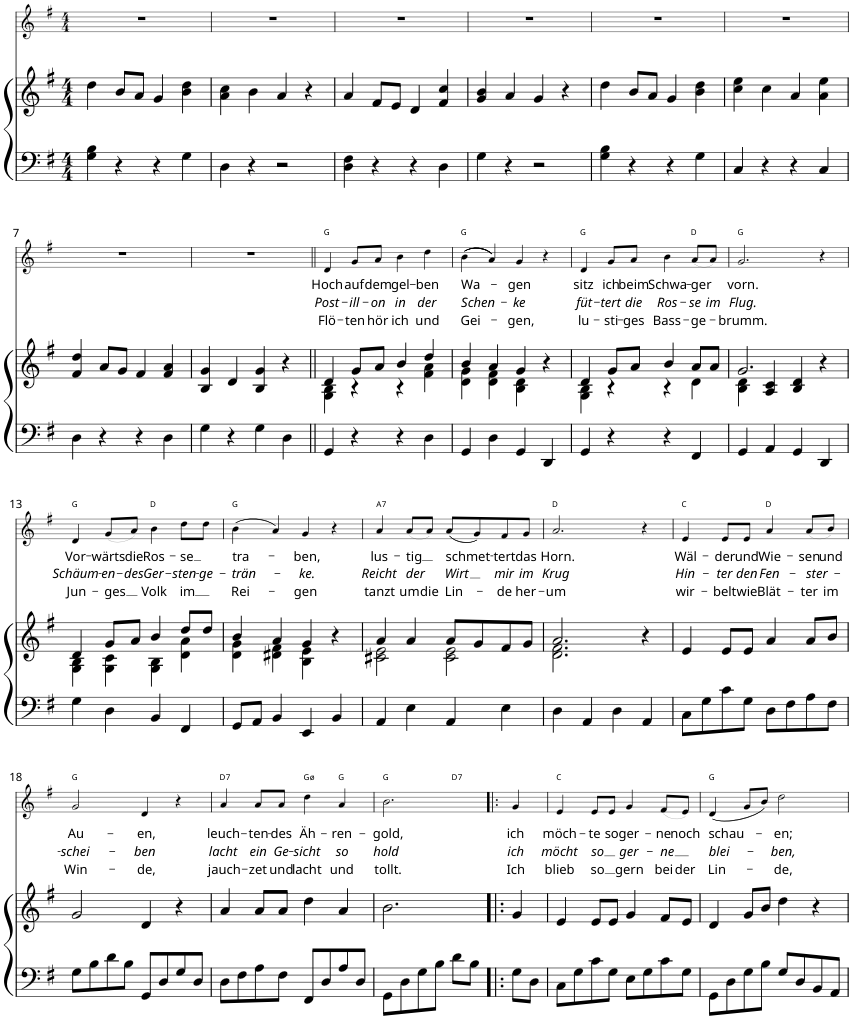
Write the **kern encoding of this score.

**kern	**kern	**kern	**text	**text	**text	**harte
*part2	*part2	*part1	*part1	*part1	*part1	*part1
*staff3	*staff2	*staff1	*staff1	*staff1	*staff1	*
*I"Piano	*	*I"Voice	*	*	*	*
*I'Pno	*	*	*	*	*	*
*	*	*stria5	*	*	*	*
*clefF4	*clefG2	*clefG2	*	*	*	*
*k[f#]	*k[f#]	*k[f#]	*	*	*	*
*G:	*G:	*G:	*	*	*	*
*M4/4	*M4/4	*M4/4	*	*	*	*
=1	=1	=1	=1	=1	=1	=1
4G\ 4B\	4dd\	1r	.	.	.	.
4r	8b/L	.	.	.	.	.
.	8a/J	.	.	.	.	.
4r	4g/	.	.	.	.	.
4G\	4b\ 4dd\	.	.	.	.	.
=2	=2	=2	=2	=2	=2	=2
4D\	4a\ 4cc\	1r	.	.	.	.
4r	4b\	.	.	.	.	.
2r	4a/	.	.	.	.	.
.	4r	.	.	.	.	.
=3	=3	=3	=3	=3	=3	=3
4D\ 4F#\	4a/	1r	.	.	.	.
4r	8f#/L	.	.	.	.	.
.	8e/J	.	.	.	.	.
4r	4d/	.	.	.	.	.
4D\	4f#/ 4cc/	.	.	.	.	.
=4	=4	=4	=4	=4	=4	=4
4G\	4g/ 4b/	1r	.	.	.	.
4r	4a/	.	.	.	.	.
2r	4g/	.	.	.	.	.
.	4r	.	.	.	.	.
=5	=5	=5	=5	=5	=5	=5
4G\ 4B\	4dd\	1r	.	.	.	.
4r	8b/L	.	.	.	.	.
.	8a/J	.	.	.	.	.
4r	4g/	.	.	.	.	.
4G\	4b\ 4dd\	.	.	.	.	.
=6	=6	=6	=6	=6	=6	=6
4C/	4cc\ 4ee\	1r	.	.	.	.
4r	4cc\	.	.	.	.	.
4r	4a/	.	.	.	.	.
4C/	4a\ 4ee\	.	.	.	.	.
!!LO:LB:g=z
=7	=7	=7	=7	=7	=7	=7
4D\	4f#/ 4dd/	1r	.	.	.	.
4r	8a/L	.	.	.	.	.
.	8g/J	.	.	.	.	.
4r	4f#/	.	.	.	.	.
4D\	4f#/ 4a/	.	.	.	.	.
=8	=8	=8	=8	=8	=8	=8
4G\	4B/ 4g/	1r	.	.	.	.
4r	4d/	.	.	.	.	.
4G\	4B/ 4g/	.	.	.	.	.
4D\	4r	.	.	.	.	.
=9||	=9||	=9||	=9||	=9||	=9||	=9||
*	*^	*	*	*	*	*
!	!	!	!	!LO:LY:b	!LO:LY:b	!LO:LY:b	!
4GG/	4d/	4G\ 4B\	4d/	Hoch	Post-	Flö-	G:maj
!	!	!	!	!LO:LY:b	!LO:LY:b	!LO:LY:b	!
4r	8g/L	4r	8g/L	auf	-ill-	-ten	.
!	!	!	!	!LO:LY:b	!LO:LY:b	!LO:LY:b	!
.	8a/J	.	8a/J	dem	-on	hör	.
!	!	!	!	!LO:LY:b	!LO:LY:b	!LO:LY:b	!
4r	4b/	4r	4b\	gel-	in	ich	.
!	!	!	!	!LO:LY:b	!LO:LY:b	!LO:LY:b	!
4D\	4dd/	4f#\ 4a\	4dd\	-ben	der	und	.
=10	=10	=10	=10	=10	=10	=10	=10
!	!	!	!	!LO:LY:b	!LO:LY:b	!LO:LY:b	!
4GG/	4b/	4d\ 4g\	(((4b\	Wa-	Schen-	Gei-	G:maj
4D\	4a/	4d\ 4f#\	4a/)))	.	.	.	.
!	!	!	!	!LO:LY:b	!LO:LY:b	!LO:LY:b	!
4GG/	4g/	4B\ 4d\	4g/	-gen	-ke	-gen,	.
4DD/	4r	4ryy	4r	.	.	.	.
=11	=11	=11	=11	=11	=11	=11	=11
!	!	!	!	!LO:LY:b	!LO:LY:b	!LO:LY:b	!
4GG/	4d/	4G\ 4B\	4d/	sitz	füt-	lu-	G:maj
!	!	!	!	!LO:LY:b	!LO:LY:b	!LO:LY:b	!
4r	8g/L	4r	8g/L	ich	-tert	-sti-	.
!	!	!	!	!LO:LY:b	!LO:LY:b	!LO:LY:b	!
.	8a/J	.	8a/J	beim	die	-ges	.
!	!	!	!	!LO:LY:b	!LO:LY:b	!LO:LY:b	!
4r	4b/	4r	4b\	Schwa-	Ros-	Bass-	.
!	!	!	!	!LO:LY:b	!LO:LY:b	!LO:LY:b	!
4FF#/	8a/L	4d\	(8a/L	-ger	-se	-ge-	D:maj
!	!	!	!	!	!LO:LY:b	!	!
.	8a/J	.	8a/J)	.	im	.	.
=12	=12	=12	=12	=12	=12	=12	=12
!	!	!	!	!LO:LY:b	!LO:LY:b	!LO:LY:b	!
4GG/	2.g/	4B\ 4d\	2.g/	vorn.	Flug.	-brumm.	G:maj
4AA/	.	4A/ 4c/	.	.	.	.	.
4GG/	.	4B/ 4d/	.	.	.	.	.
4DD/	4r	4ryy	4r	.	.	.	.
!!LO:LB:g=z
=13	=13	=13	=13	=13	=13	=13	=13
!	!	!	!	!LO:LY:b	!LO:LY:b	!LO:LY:b	!
4G\	4d/	4G\ 4B\	4d/	Vor-	Schäum-	Jun-	G:maj
!	!	!	!	!LO:LY:b	!LO:LY:b	!LO:LY:b	!
4D\	8g/L	4G\ 4c\	(8g/L	-wärts	-en-	-ges	.
!	!	!	!	!LO:LY:b	!LO:LY:b	!	!
.	8a/J	.	8a/J)	die	-des	.	.
!	!	!	!	!LO:LY:b	!LO:LY:b	!LO:LY:b	!
4BB/	4b/	4G\ 4B\	4b\	Ros-	Ger-	Volk	D:maj
!	!	!	!	!LO:LY:b	!LO:LY:b	!LO:LY:b	!
4FF#/	8dd/L	4d\ 4a\	8dd\L	-se	-sten-	im	.
!	!	!	!	!	!LO:LY:b	!	!
.	8dd/J	.	8dd\J	.	-ge-	.	.
=14	=14	=14	=14	=14	=14	=14	=14
!	!	!	!	!LO:LY:b	!LO:LY:b	!LO:LY:b	!
8GG/L	4b/	4d\ 4g\	(4b\	tra-	-trän-	Rei-	G:maj
8AA/J	.	.	.	.	.	.	.
4BB/	4a/	4d#X\ 4f#\	4a/)	.	.	.	.
!	!	!	!	!LO:LY:b	!LO:LY:b	!LO:LY:b	!
4EE/	4g/	4B\ 4e\	4g/	-ben,	-ke.	-gen	.
4BB/	4r	4ryy	4r	.	.	.	.
=15	=15	=15	=15	=15	=15	=15	=15
!	!	!	!	!LO:LY:b	!LO:LY:b	!LO:LY:b	!LO:H:kt=7
4AA/	4a/	2c#X\ 2e\	4a/	lus-	Reicht	tanzt	A:7
!	!	!	!	!LO:LY:b	!LO:LY:b	!LO:LY:b	!
4E\	4a/	.	(8a/L	-tig	der	um	.
!	!	!	!	!	!	!LO:LY:b	!
.	.	.	8a/J)	.	.	die	.
!	!	!	!	!LO:LY:b	!LO:LY:b	!LO:LY:b	!
4AA/	8a/L	2c#\ 2e\	(8a/L	schmet-	Wirt	Lin-	.
.	8g/	.	8g/)	.	.	.	.
!	!	!	!	!LO:LY:b	!LO:LY:b	!LO:LY:b	!
4E\	8f#/	.	8f#/	-tert	mir	-de	.
!	!	!	!	!LO:LY:b	!LO:LY:b	!LO:LY:b	!
.	8g/J	.	8g/J	das	im	her-	.
=16	=16	=16	=16	=16	=16	=16	=16
!	!	!	!	!LO:LY:b	!LO:LY:b	!LO:LY:b	!
4D\	2.a/	2.d\ 2.f#\	2.a/	Horn.	Krug	-um	D:maj
4AA/	.	.	.	.	.	.	.
4D\	.	.	.	.	.	.	.
4AA/	4r	4ryy	4r	.	.	.	.
=17	=17	=17	=17	=17	=17	=17	=17
!	!	!	!	!LO:LY:b	!LO:LY:b	!LO:LY:b	!
*	*v	*v	*	*	*	*	*
8C\L	4e/	4e/	Wäl-	Hin-	wir-	C:maj
8G\	.	.	.	.	.	.
!	!	!	!LO:LY:b	!LO:LY:b	!LO:LY:b	!
8c\	8e/L	8e/L	-der	-ter	-belt	.
!	!	!	!LO:LY:b	!LO:LY:b	!LO:LY:b	!
8G\J	8e/J	8e/J	und	den	wie	.
!	!	!	!LO:LY:b	!LO:LY:b	!LO:LY:b	!
8D\L	4a/	4a/	Wie-	Fen-	Blät-	D:maj
8F#\	.	.	.	.	.	.
!	!	!	!LO:LY:b	!LO:LY:b	!LO:LY:b	!
8A\	8a/L	(8a/L	-sen	-ster-	-ter	.
!	!	!	!LO:LY:b	!	!LO:LY:b	!
8F#\J	8b/J	8b/J)	und	.	im	.
!!LO:LB:g=z
=18	=18	=18	=18	=18	=18	=18
!	!	!	!LO:LY:b	!LO:LY:b	!LO:LY:b	!
8G\L	2g/	2g/	Au-	-schei-	Win-	G:maj
8B\	.	.	.	.	.	.
8d\	.	.	.	.	.	.
8B\J	.	.	.	.	.	.
!	!	!	!LO:LY:b	!LO:LY:b	!LO:LY:b	!
8GG/L	4d/	4d/	-en,	-ben	-de,	.
8D/	.	.	.	.	.	.
8G/	4r	4r	.	.	.	.
8D/J	.	.	.	.	.	.
=19	=19	=19	=19	=19	=19	=19
!	!	!	!LO:LY:b	!LO:LY:b	!LO:LY:b	!LO:H:kt=7
8D\L	4a/	4a/	leuch-	lacht	jauch-	D:7
8F#\	.	.	.	.	.	.
!	!	!	!LO:LY:b	!LO:LY:b	!LO:LY:b	!
8A\	8a/L	8a/L	-ten-	ein	-zet	.
!	!	!	!LO:LY:b	!LO:LY:b	!LO:LY:b	!
8F#\J	8a/J	8a/J	-des	Ge-	und	.
!	!	!	!LO:LY:b	!LO:LY:b	!LO:LY:b	!
8FF#/L	4dd\	4dd\	Äh-	-sicht	lacht	G:hdim7
8D/	.	.	.	.	.	.
!	!	!	!LO:LY:b	!LO:LY:b	!LO:LY:b	!
8A/	4a/	4a/	-ren-	so	und	G:maj
8D/J	.	.	.	.	.	.
=20	=20	=20	=20	=20	=20	=20
!	!	!	!LO:LY:b	!LO:LY:b	!LO:LY:b	!
*	*	*^	*	*	*	*
8GG\L	2.b\	2.b\	2ryy	-gold,	hold	tollt.	G:maj
8D\	.	.	.	.	.	.	.
8G\	.	.	.	.	.	.	.
8B\J	.	.	.	.	.	.	.
!	!	!	!	!	!	!	!LO:H:kt=7
8d\L	.	.	4ryy	.	.	.	D:7
8B\J	.	.	.	.	.	.	.
=21!|:	=21!|:	=21!|:	=21!|:	=21!|:	=21!|:	=21!|:	=21!|:
!	!	!	!	!LO:LY:b	!LO:LY:b	!LO:LY:b	!
*	*	*v	*v	*	*	*	*
8G\L	4g/	4g/	ich	ich	Ich	.
8D\J	.	.	.	.	.	.
=22	=22	=22	=22	=22	=22	=22
!	!	!	!LO:LY:b	!LO:LY:b	!LO:LY:b	!
8C\L	4e/	4e/	möch-	möcht	blieb	C:maj
8G\	.	.	.	.	.	.
!	!	!	!LO:LY:b	!LO:LY:b	!LO:LY:b	!
8c\	8e/L	8e/L	-te	so	so	.
!	!	!	!LO:LY:b	!	!	!
8G\J	8e/J	8e/J	so	.	.	.
!	!	!	!LO:LY:b	!LO:LY:b	!LO:LY:b	!
8E\L	4g/	4g/	ger-	ger-	gern	.
8G\	.	.	.	.	.	.
!	!	!	!LO:LY:b	!LO:LY:b	!LO:LY:b	!
8c\	8f#/L	(8f#/L	-ne	-ne	bei	.
!	!	!	!LO:LY:b	!	!LO:LY:b	!
8G\J	8e/J	8e/J)	noch	.	der	.
=23	=23	=23	=23	=23	=23	=23
!	!	!	!LO:LY:b	!LO:LY:b	!LO:LY:b	!
8GG\L	4d/	(4d/	schau-	blei-	Lin-	G:maj
8D\	.	.	.	.	.	.
8G\	8g/L	8g/L	.	.	.	.
8B\J	8b/J	8b/J)	.	.	.	.
!	!	!	!LO:LY:b	!LO:LY:b	!LO:LY:b	!
8G/L	4dd\	2dd\	-en;	-ben,	-de,	.
8D/	.	.	.	.	.	.
8BB/	4r	.	.	.	.	.
8AA/J	.	.	.	.	.	.
=	=	=	=	=	=	=
*-	*-	*-	*-	*-	*-	*-
